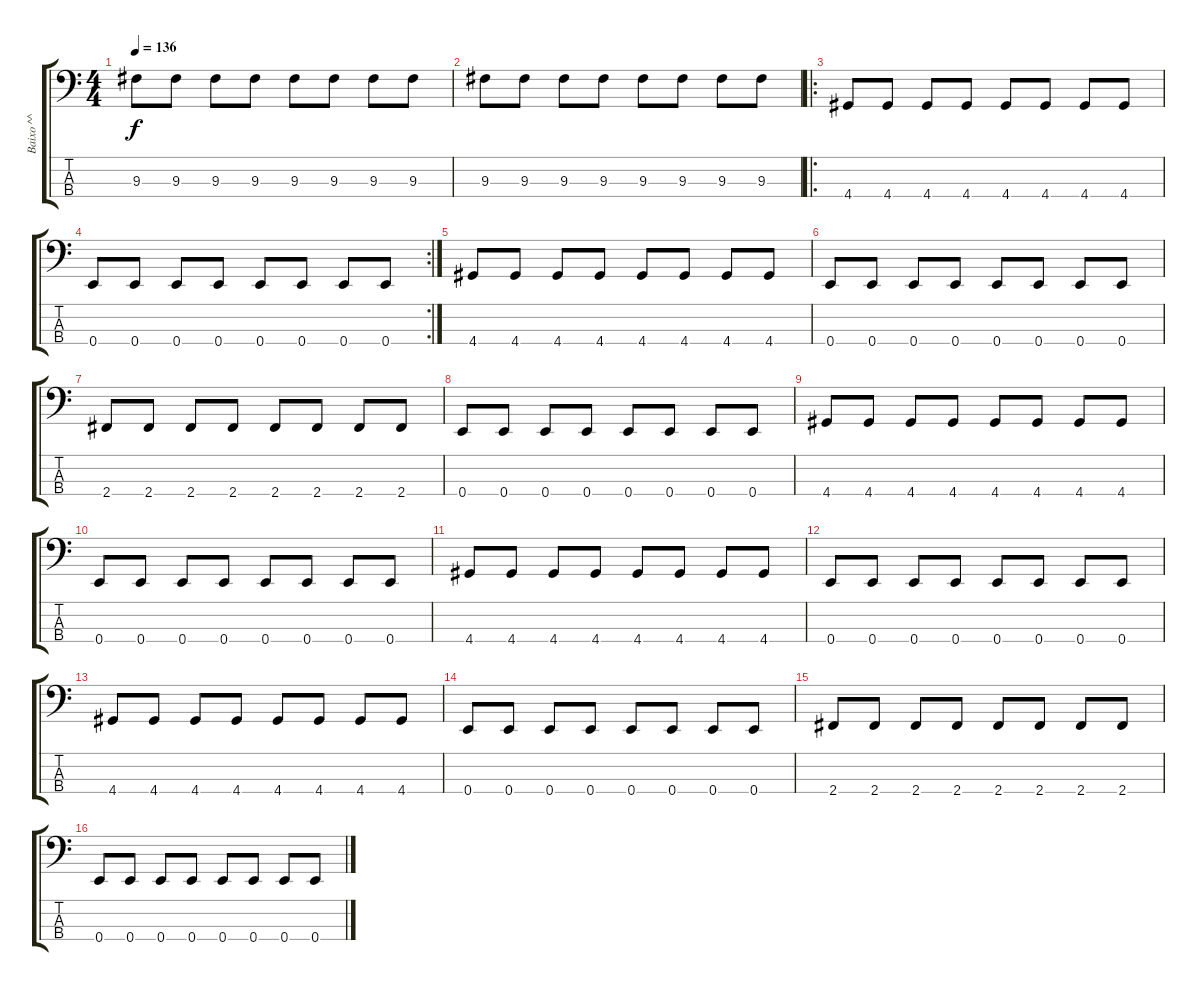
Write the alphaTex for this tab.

\track ("Baixo ^^" "Baixo ^^") {instrument electricbassfinger}
\staff {score tabs}
\tuning (G2 D2 A1 E1) {hide}
\ts (4 4)
\tempo 136
\clef f4
\ks c
9.3.8{dy f} 9.3.8 9.3.8 9.3.8 9.3.8 9.3.8 9.3.8 9.3.8 |
9.3.8 9.3.8 9.3.8 9.3.8 9.3.8 9.3.8 9.3.8 9.3.8 |
\ro
4.4.8 4.4.8 4.4.8 4.4.8 4.4.8 4.4.8 4.4.8 4.4.8 |
\rc 2
0.4.8 0.4.8 0.4.8 0.4.8 0.4.8 0.4.8 0.4.8 0.4.8 |
4.4.8 4.4.8 4.4.8 4.4.8 4.4.8 4.4.8 4.4.8 4.4.8 |
0.4.8 0.4.8 0.4.8 0.4.8 0.4.8 0.4.8 0.4.8 0.4.8 |
2.4.8 2.4.8 2.4.8 2.4.8 2.4.8 2.4.8 2.4.8 2.4.8 |
0.4.8 0.4.8 0.4.8 0.4.8 0.4.8 0.4.8 0.4.8 0.4.8 |
4.4.8 4.4.8 4.4.8 4.4.8 4.4.8 4.4.8 4.4.8 4.4.8 |
0.4.8 0.4.8 0.4.8 0.4.8 0.4.8 0.4.8 0.4.8 0.4.8 |
4.4.8 4.4.8 4.4.8 4.4.8 4.4.8 4.4.8 4.4.8 4.4.8 |
0.4.8 0.4.8 0.4.8 0.4.8 0.4.8 0.4.8 0.4.8 0.4.8 |
4.4.8 4.4.8 4.4.8 4.4.8 4.4.8 4.4.8 4.4.8 4.4.8 |
0.4.8 0.4.8 0.4.8 0.4.8 0.4.8 0.4.8 0.4.8 0.4.8 |
2.4.8 2.4.8 2.4.8 2.4.8 2.4.8 2.4.8 2.4.8 2.4.8 |
0.4.8 0.4.8 0.4.8 0.4.8 0.4.8 0.4.8 0.4.8 0.4.8
